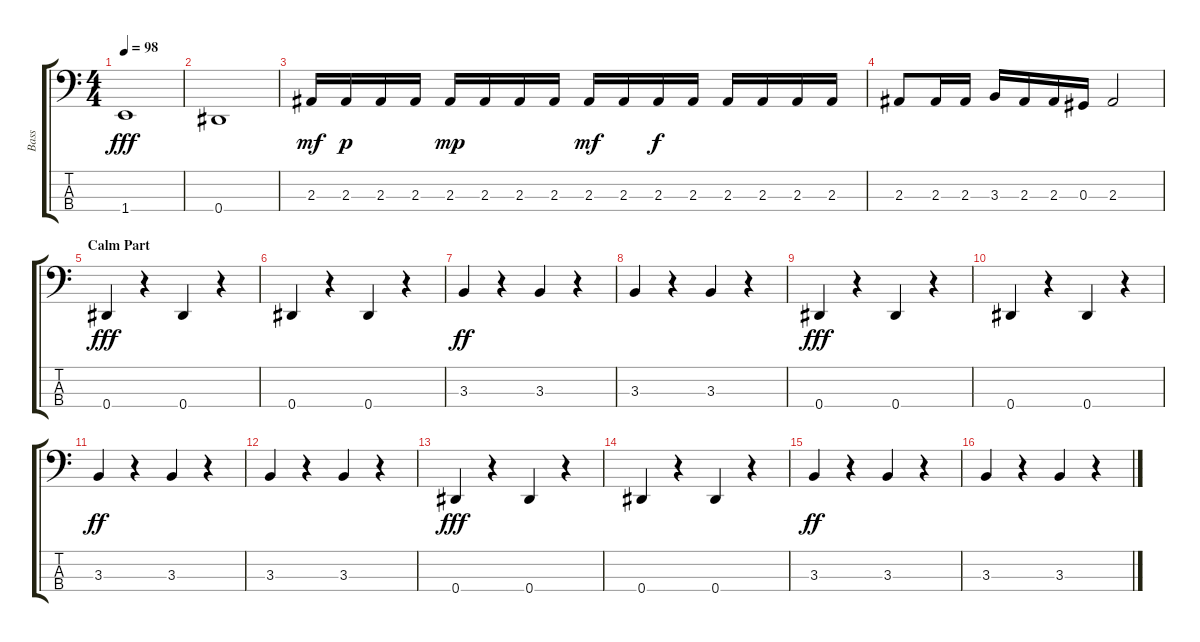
\track ("Bass" "Bass") {instrument electricbassfinger}
\staff {score tabs}
\tuning (Gb2 Db2 Ab1 Eb1) {hide}
\ts (4 4)
\tempo 98
\clef f4
\ks c
1.4.1{dy fff} |
0.4.1 |
2.3.16{dy mf} 2.3.16{dy p} 2.3.16 2.3.16 2.3.16{dy mp} 2.3.16 2.3.16 2.3.16 2.3.16{dy mf} 2.3.16 2.3.16{dy f} 2.3.16 2.3.16 2.3.16 2.3.16 2.3.16 |
2.3.8 2.3.16 2.3.16 3.3.16 2.3.16 2.3.16 0.3.16 2.3.2 |
\section ("" "Calm Part")
0.4.4{dy fff} r.4 0.4.4 r.4 |
0.4.4 r.4 0.4.4 r.4 |
3.3.4{dy ff} r.4 3.3.4 r.4 |
3.3.4 r.4 3.3.4 r.4 |
0.4.4{dy fff} r.4 0.4.4 r.4 |
0.4.4 r.4 0.4.4 r.4 |
3.3.4{dy ff} r.4 3.3.4 r.4 |
3.3.4 r.4 3.3.4 r.4 |
0.4.4{dy fff} r.4 0.4.4 r.4 |
0.4.4 r.4 0.4.4 r.4 |
3.3.4{dy ff} r.4 3.3.4 r.4 |
3.3.4 r.4 3.3.4 r.4
